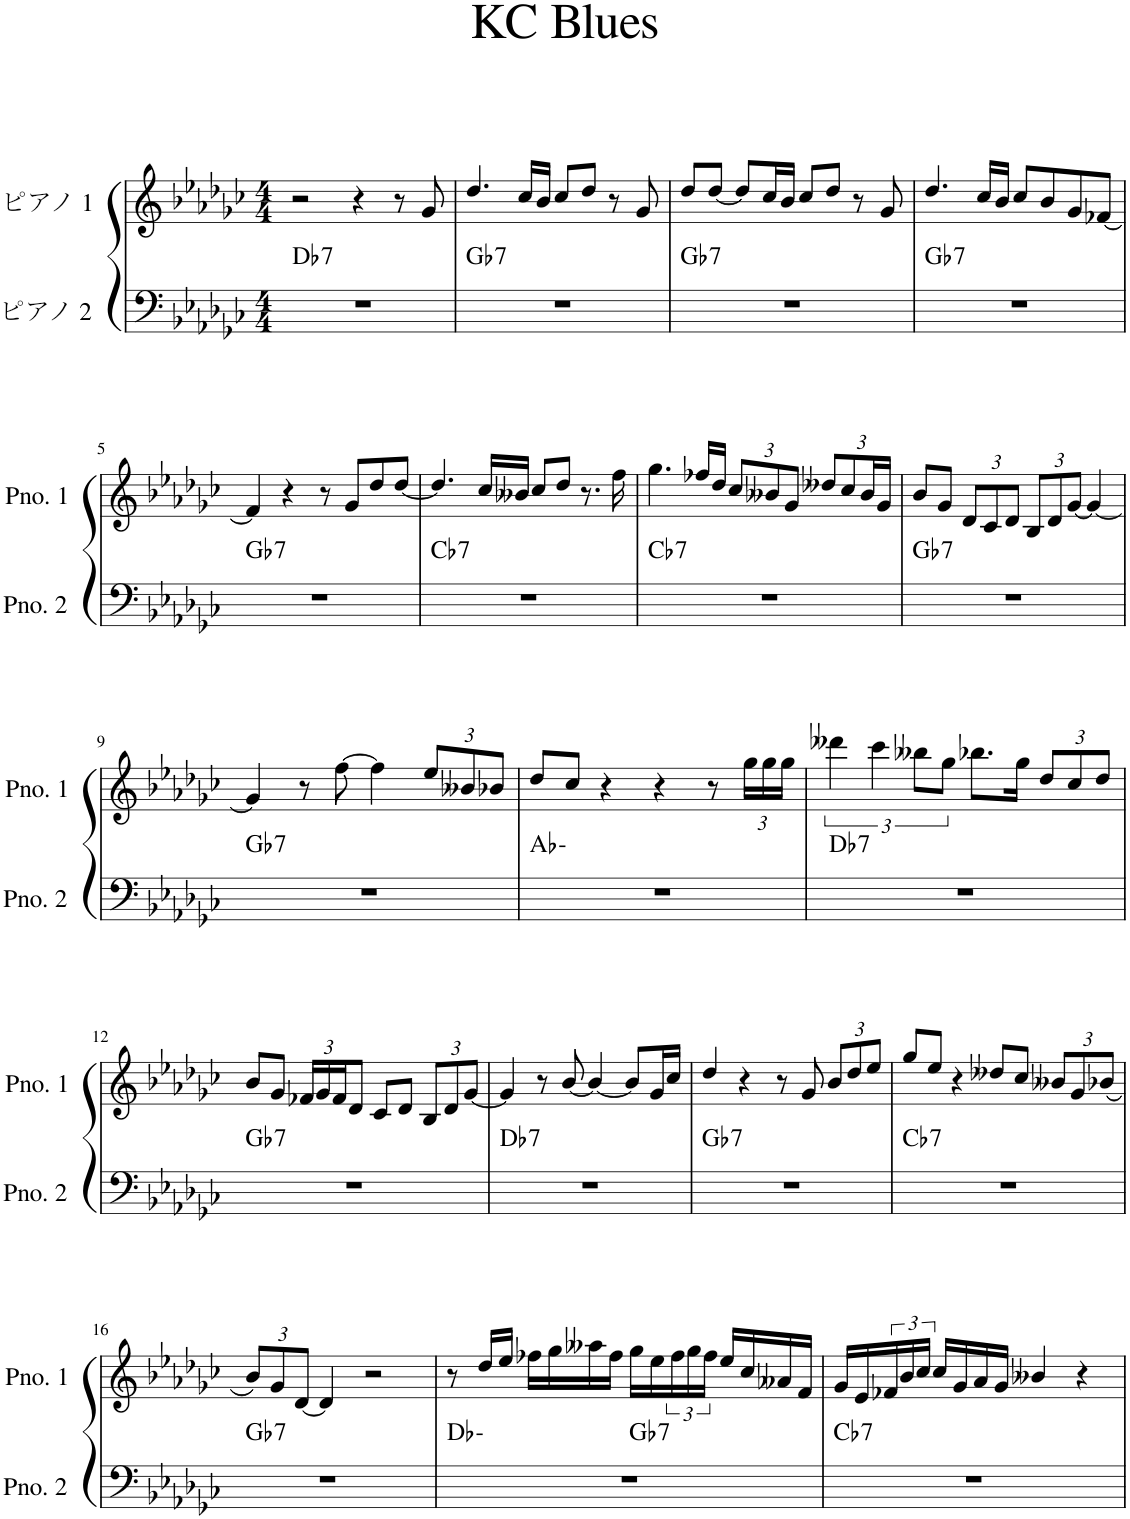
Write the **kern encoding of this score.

**kern	**harte	**kern
*part2	*part2	*part1
*staff2	*	*staff1
*I"ピアノ 2	*	*I"ピアノ 1
*clefF4	*	*clefG2
*k[b-e-a-d-g-c-]	*	*k[b-e-a-d-g-c-]
*M4/4	*	*M4/4
=1	=1	=1
!	!LO:H:kt=7	!
1r	Db:7	2r
.	.	4r
.	.	8r
.	.	8g-/
=2	=2	=2
!	!LO:H:kt=7	!
1r	Gb:7	4.dd-/
.	.	16cc-/LL
.	.	16b-/JJ
.	.	8cc-/L
.	.	8dd-/J
.	.	8r
.	.	8g-/
=3	=3	=3
!	!LO:H:kt=7	!
1r	Gb:7	8dd-/L
.	.	[8dd-/J
.	.	8dd-/L]
.	.	16cc-/L
.	.	16b-/JJ
.	.	8cc-/L
.	.	8dd-/J
.	.	8r
.	.	8g-/
=4	=4	=4
!	!LO:H:kt=7	!
1r	Gb:7	4.dd-/
.	.	16cc-/LL
.	.	16b-/JJ
.	.	8cc-/L
.	.	8b-/
.	.	8g-/
.	.	[8f-X/J
!!LO:LB:g=z
=5	=5	=5
!	!LO:H:kt=7	!
1r	Gb:7	4f-/]
.	.	4r
.	.	8r
.	.	8g-/L
.	.	8dd-/
.	.	[8dd-/J
=6	=6	=6
!	!LO:H:kt=7	!
1r	Cb:7	4.dd-/]
.	.	16cc-/LL
.	.	16b--X/JJ
.	.	8cc-/L
.	.	8dd-/J
.	.	8.r
.	.	16ff\
=7	=7	=7
!	!LO:H:kt=7	!
1r	Cb:7	4.gg-\
.	.	16ff-X/LL
.	.	16dd-/JJ
*	*	*Xbrackettup
.	.	12cc-/L
.	.	12b--X/
.	.	12g-/J
.	.	12dd--X/L
.	.	12cc-/
.	.	24b--/L
.	.	24g-/JJ
=8	=8	=8
!	!LO:H:kt=7	!
1r	Gb:7	8b-/L
.	.	8g-/J
.	.	12d-/L
.	.	12c-/
.	.	12d-/J
.	.	12B-/L
.	.	12d-/
.	.	[12g-/J
.	.	4g-/_
!!LO:LB:g=z
=9	=9	=9
!	!LO:H:kt=7	!
1r	Gb:7	4g-/]
.	.	8r
.	.	[8ff\
.	.	4ff\]
.	.	12ee-/L
.	.	12b--X/
.	.	12b-X/J
=10	=10	=10
1r	Ab:min	8dd-/L
.	.	8cc-/J
.	.	4r
.	.	4r
.	.	8r
.	.	24gg-\LL
.	.	24gg-\
.	.	24gg-\JJ
=11	=11	=11
*	*	*brackettup
!	!LO:H:kt=7	!
1r	Db:7	6ddd--X\
.	.	6ccc-\
.	.	12bb--X\L
.	.	12gg-\J
.	.	8.bb-X\L
.	.	16gg-\Jk
*	*	*Xbrackettup
.	.	12dd-/L
.	.	12cc-/
.	.	12dd-/J
!!LO:LB:g=z
=12	=12	=12
!	!LO:H:kt=7	!
1r	Gb:7	8b-/L
.	.	8g-/J
.	.	24f-X/LL
.	.	24g-/
.	.	24f-/J
.	.	8d-/J
.	.	8c-/L
.	.	8d-/J
.	.	12B-/L
.	.	12d-/
.	.	[12g-/J
=13	=13	=13
!	!LO:H:kt=7	!
1r	Db:7	4g-/]
.	.	8r
.	.	[8b-/
.	.	4b-/_
.	.	8b-/L]
.	.	16g-/L
.	.	16cc-/JJ
=14	=14	=14
!	!LO:H:kt=7	!
1r	Gb:7	4dd-/
.	.	4r
.	.	8r
.	.	8g-/
.	.	12b-/L
.	.	12dd-/
.	.	12ee-/J
=15	=15	=15
!	!LO:H:kt=7	!
1r	Cb:7	8gg-/L
.	.	8ee-/J
.	.	4r
.	.	8dd--X/L
.	.	8cc-/J
.	.	12b--X/L
.	.	12g-/
.	.	(12b-X/J
!!LO:LB:g=z
=16	=16	=16
!	!LO:H:kt=7	!
1r	Gb:7	12b-/L)
.	.	12g-/
.	.	[12d-/J
.	.	4d-/]
.	.	2r
=17	=17	=17
*^	*	*
1r	2ryy	Db:min	8r
.	.	.	16dd-/LL
.	.	.	16ee-/JJ
.	.	.	16ff-X\LL
.	.	.	16gg-\
.	.	.	16aa--X\
.	.	.	16ff-\JJ
!	!	!LO:H:kt=7	!
.	2ryy	Gb:7	16gg-\LL
.	.	.	16ee-\
*	*	*	*brackettup
.	.	.	24ff-\
.	.	.	24gg-\
.	.	.	24ff-\JJ
.	.	.	16ee-/LL
.	.	.	16cc-/
.	.	.	16a--X/
.	.	.	16f/JJ
=18	=18	=18	=18
!	!	!LO:H:kt=7	!
*v	*v	*	*
1r	Cb:7	16g-/LL
.	.	16e-/
.	.	24f-X/
.	.	24b-/
.	.	24cc-/JJ
.	.	16cc-/LL
.	.	16g-/
.	.	16a-/
.	.	16g-/JJ
.	.	4b--X/
.	.	4r
=	=	=
*-	*-	*-
